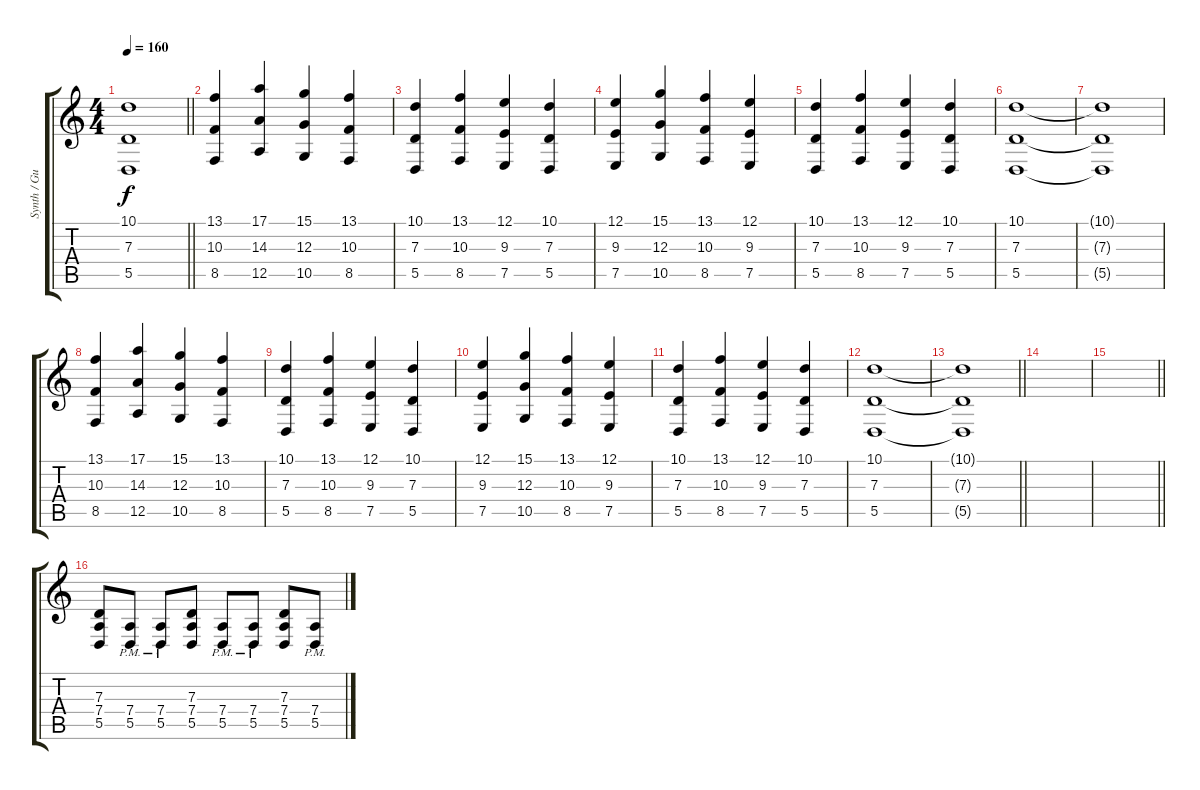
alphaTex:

\track ("Synth / Guitar #3" "Synth / Gu") {instrument pad7halo}
\staff {score tabs}
\tuning (E4 B3 G3 D3 A2 E2) {hide}
\ts (4 4)
\tempo 160
\clef g2
\barLineRight lightlight
\ks c
(10.1{t} 7.3{t} 5.5{t}).1{dy f} |
\section ("" "")
(13.1 10.3 8.5).4{volume 9} (17.1 14.3 12.5).4 (15.1 12.3 10.5).4 (13.1 10.3 8.5).4 |
(10.1 7.3 5.5).4 (13.1 10.3 8.5).4 (12.1 9.3 7.5).4 (10.1 7.3 5.5).4 |
(12.1 9.3 7.5).4 (15.1 12.3 10.5).4 (13.1 10.3 8.5).4 (12.1 9.3 7.5).4 |
(10.1 7.3 5.5).4 (13.1 10.3 8.5).4 (12.1 9.3 7.5).4 (10.1 7.3 5.5).4 |
(10.1 7.3 5.5).1 |
(10.1{t} 7.3{t} 5.5{t}).1 |
(13.1 10.3 8.5).4 (17.1 14.3 12.5).4 (15.1 12.3 10.5).4 (13.1 10.3 8.5).4 |
(10.1 7.3 5.5).4 (13.1 10.3 8.5).4 (12.1 9.3 7.5).4 (10.1 7.3 5.5).4 |
(12.1 9.3 7.5).4 (15.1 12.3 10.5).4 (13.1 10.3 8.5).4 (12.1 9.3 7.5).4 |
(10.1 7.3 5.5).4 (13.1 10.3 8.5).4 (12.1 9.3 7.5).4 (10.1 7.3 5.5).4 |
(10.1 7.3 5.5).1 |
\barLineRight lightlight
(10.1{t} 7.3{t} 5.5{t}).1 |
\section ("" "")
|
\barLineRight lightlight
|
\section ("" "")
(7.3 7.4 5.5).8{instrument distortionguitar} (7.4{pm} 5.5{pm}).8 (7.4{pm} 5.5{pm}).8 (7.3 7.4 5.5).8 (7.4{pm} 5.5{pm}).8 (7.4{pm} 5.5{pm}).8 (7.3 7.4 5.5).8 (7.4{pm} 5.5{pm}).8
